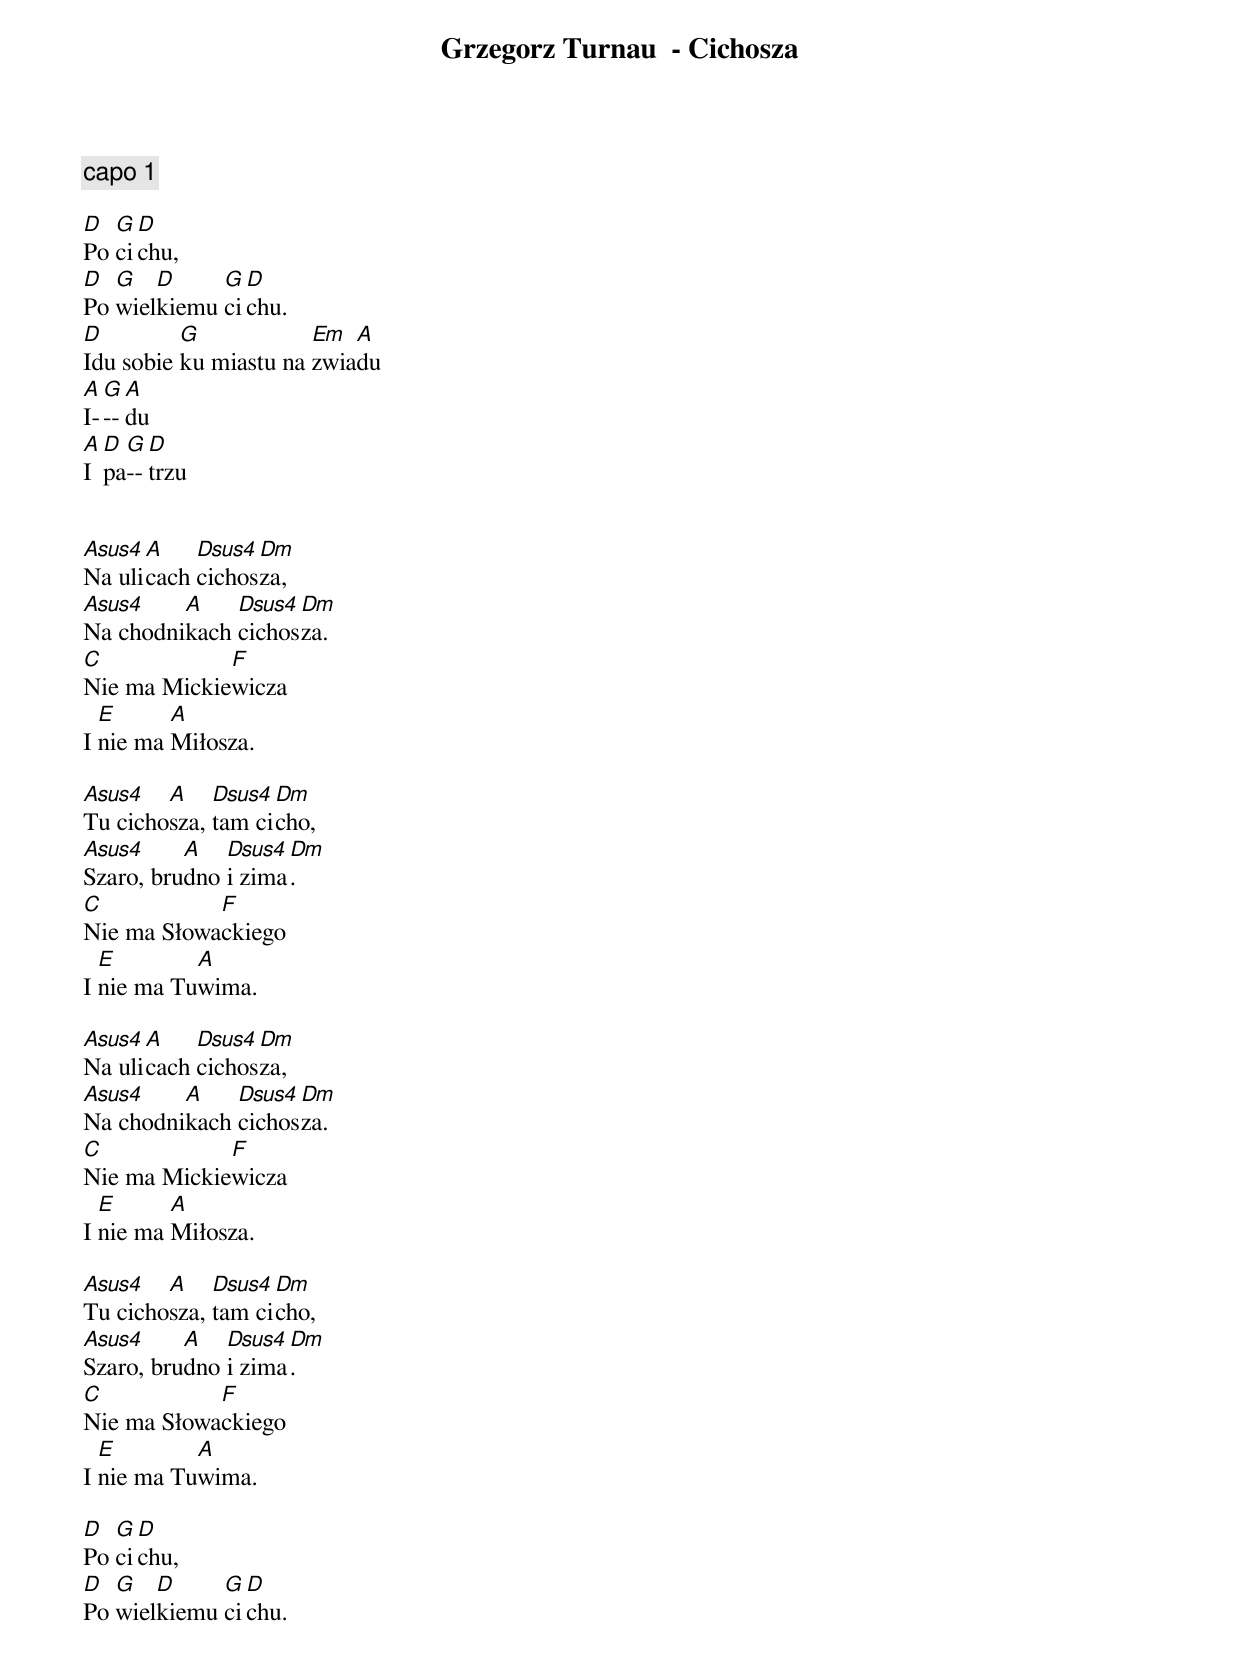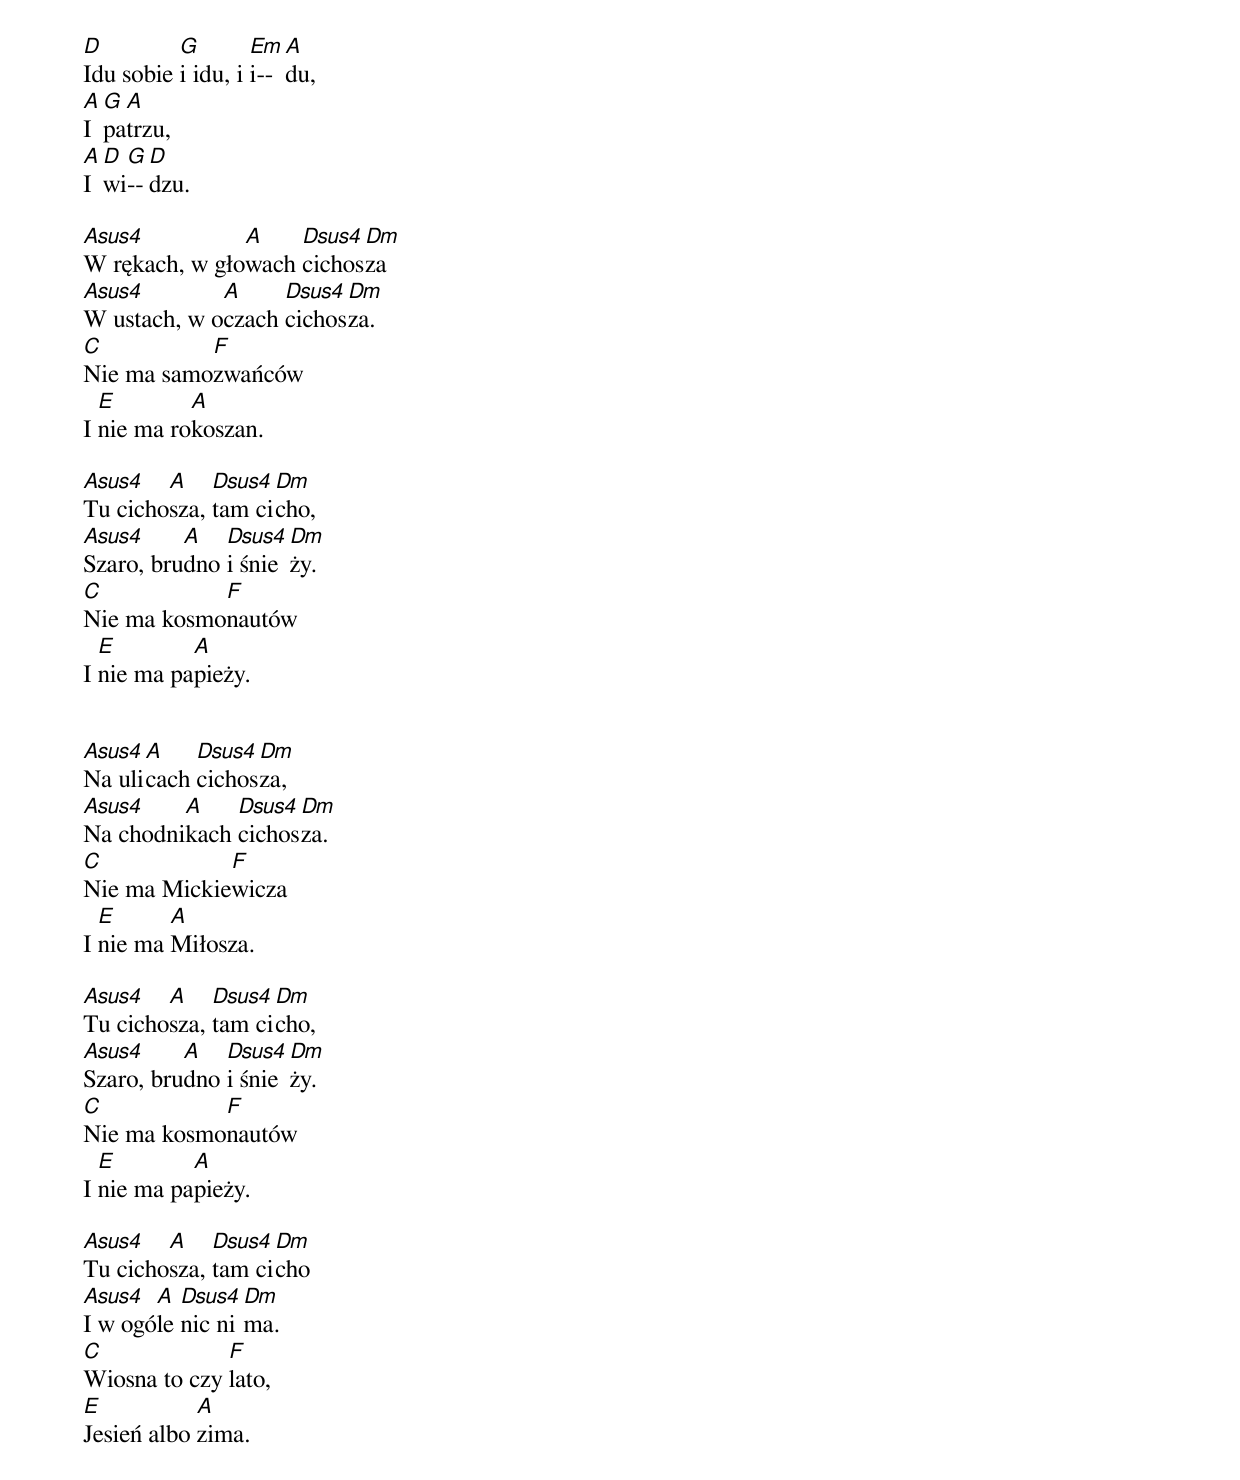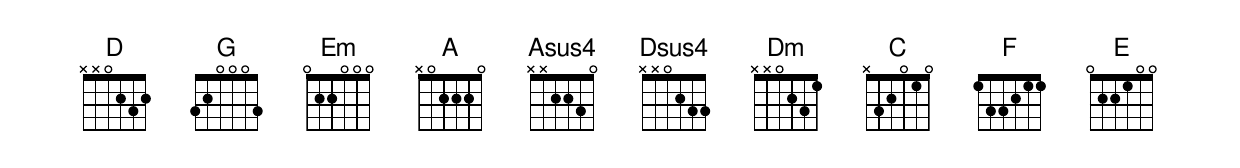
Grzegorz Turnau  - Cichosza

capo 1

D  G D
Po cichu,
D  G   D     G D
Po wielkiemu cichu.
D         G            Em  A
Idu sobie ku miastu na zwiadu
A G A
I---du
A D G D
I pa--trzu


Asus4 A    Dsus4 Dm
Na ulicach cichosza,
Asus4    A    Dsus4 Dm
Na chodnikach cichosza.
C            F
Nie ma Mickiewicza
  E      A
I nie ma Miłosza.

Asus4   A    Dsus4 Dm
Tu cichosza, tam cicho,
Asus4     A   Dsus4 Dm
Szaro, brudno i zima.
C           F
Nie ma Słowackiego
  E        A
I nie ma Tuwima.

Asus4 A    Dsus4 Dm
Na ulicach cichosza,
Asus4    A    Dsus4 Dm
Na chodnikach cichosza.
C            F
Nie ma Mickiewicza
  E      A
I nie ma Miłosza.

Asus4   A    Dsus4 Dm
Tu cichosza, tam cicho,
Asus4     A   Dsus4 Dm
Szaro, brudno i zima.
C           F
Nie ma Słowackiego
  E        A
I nie ma Tuwima.

D  G D
Po cichu,
D  G   D     G D
Po wielkiemu cichu.
D         G        Em A
Idu sobie i idu, i i--du,
A G A
I patrzu,
A D G D
I wi--dzu.

Asus4          A    Dsus4 Dm
W rękach, w głowach cichosza
Asus4        A     Dsus4 Dm
W ustach, w oczach cichosza.
C          F
Nie ma samozwańców
  E        A
I nie ma rokoszan.

Asus4   A    Dsus4 Dm
Tu cichosza, tam cicho,
Asus4     A   Dsus4 Dm
Szaro, brudno i śnieży.
C           F
Nie ma kosmonautów
  E        A
I nie ma papieży.


Asus4 A    Dsus4 Dm
Na ulicach cichosza,
Asus4    A    Dsus4 Dm
Na chodnikach cichosza.
C            F
Nie ma Mickiewicza
  E      A
I nie ma Miłosza.

Asus4   A    Dsus4 Dm
Tu cichosza, tam cicho,
Asus4     A   Dsus4 Dm
Szaro, brudno i śnieży.
C           F
Nie ma kosmonautów
  E        A
I nie ma papieży.

Asus4   A    Dsus4 Dm
Tu cichosza, tam cicho
Asus4  A  Dsus4  Dm
I w ogóle nic ni ma.
C             F
Wiosna to czy lato,
E           A
Jesień albo zima.
